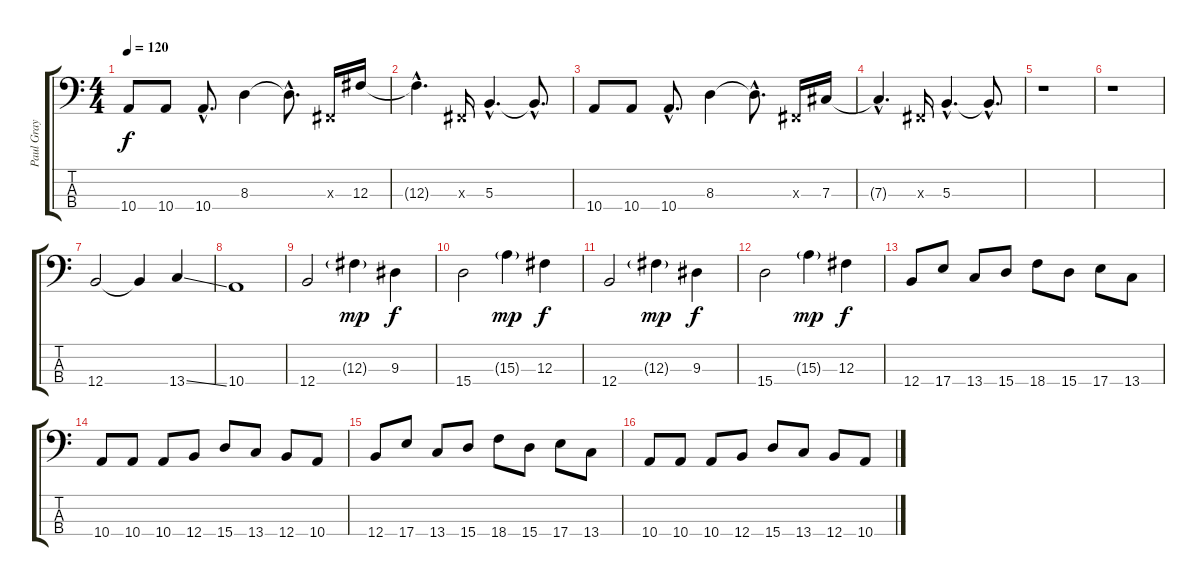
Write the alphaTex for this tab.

\track ("Paul Gray        #2" "Paul Gray ") {instrument electricbassfinger}
\staff {score tabs}
\tuning (E2 B1 Gb1 B0) {hide}
\ts (4 4)
\tempo 120
\clef f4
\ks c
10.4.8{dy f} 10.4.8 10.4{hac}.8{d} 8.3.4 8.3{hac t}.8{d} 0.3{x}.16 12.3.16 |
12.3{hac t}.4{d} 0.3{x}.16 5.3{hac}.4{d} 5.3{hac t}.8{d} |
10.4.8 10.4.8 10.4{hac}.8{d} 8.3.4 8.3{hac t}.8{d} 0.3{x}.16 7.3.16 |
7.3{hac t}.4{d} 0.3{x}.16 5.3{hac}.4{d} 5.3{hac t}.8{d} |
r.1 |
r.1 |
12.4.2 12.4{t}.4 13.4{ss}.4 |
10.4.1 |
12.4.2 12.3{g}.4{dy mp} 9.3.4{dy f} |
15.4.2 15.3{g}.4{dy mp} 12.3.4{dy f} |
12.4.2 12.3{g}.4{dy mp} 9.3.4{dy f} |
15.4.2 15.3{g}.4{dy mp} 12.3.4{dy f} |
12.4.8 17.4.8 13.4.8 15.4.8 18.4.8 15.4.8 17.4.8 13.4.8 |
10.4.8 10.4.8 10.4.8 12.4.8 15.4.8 13.4.8 12.4.8 10.4.8 |
12.4.8 17.4.8 13.4.8 15.4.8 18.4.8 15.4.8 17.4.8 13.4.8 |
10.4.8 10.4.8 10.4.8 12.4.8 15.4.8 13.4.8 12.4.8 10.4.8
